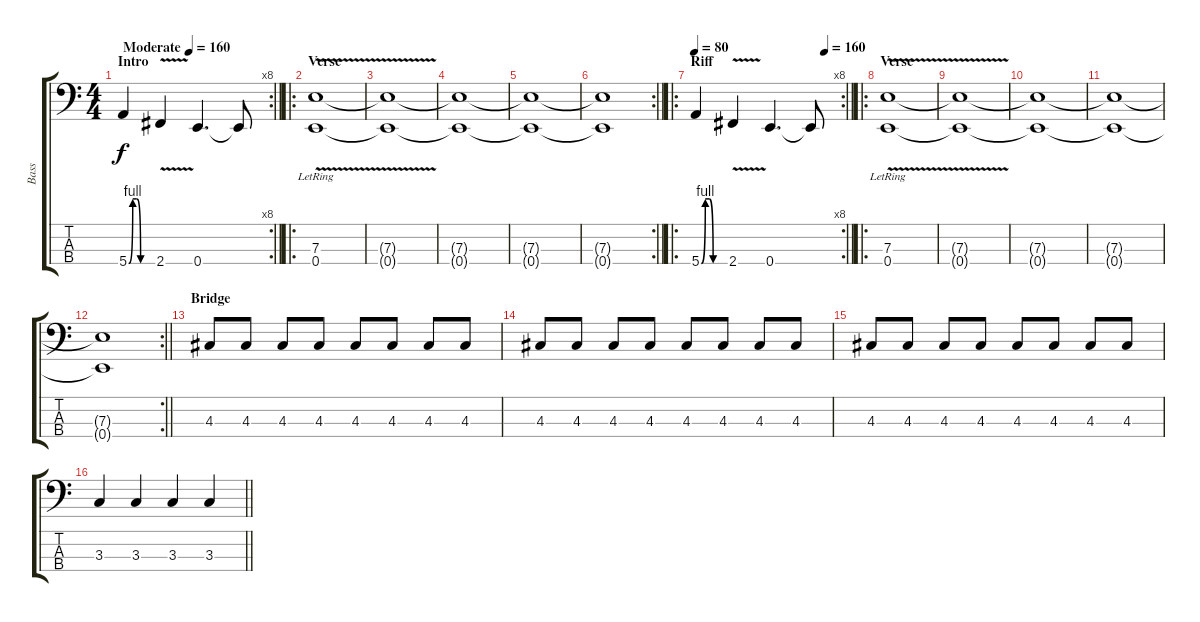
\track ("Bass" "Bass") {instrument electricbassfinger}
\staff {score tabs}
\tuning (G2 D2 A1 E1) {hide}
\rc 8
\ts (4 4)
\section ("" "Intro")
\tempo (160 "Moderate")
\tempo 80
\tempo (160 "Moderate")
\clef f4
\barLineRight lightlight
\ks c
5.4{be (custom 0 0 10 4 20 4 30 0 60 0)}.4{dy f volume 16 instrument electricbassfinger} 2.4{v}.4 0.4.4{d} 0.4{t}.8 |
\ro
\section ("" "Verse")
(7.3{v lr} 0.4{v lr}).1{instrument electricbassfinger} |
(7.3{t} 0.4{t}).1 |
(7.3{t} 0.4{t}).1 |
(7.3{t} 0.4{t}).1 |
\rc 2
\barLineRight lightlight
(7.3{t} 0.4{t}).1 |
\ro
\rc 8
\section ("" "Riff")
\tempo 80
\tempo (160 0.890625)
\barLineRight lightlight
5.4{be (custom 0 0 10 4 20 4 30 0 60 0)}.4{volume 16 instrument electricbassfinger} 2.4{v}.4 0.4.4{d} 0.4{t}.8 |
\ro
\section ("" "Verse")
(7.3{v lr} 0.4{v lr}).1{instrument electricbassfinger} |
(7.3{t} 0.4{t}).1 |
(7.3{t} 0.4{t}).1 |
(7.3{t} 0.4{t}).1 |
\rc 2
\barLineRight lightlight
(7.3{t} 0.4{t}).1 |
\section ("" "Bridge")
4.3.8{volume 16} 4.3.8 4.3.8 4.3.8 4.3.8 4.3.8 4.3.8 4.3.8 |
4.3.8 4.3.8 4.3.8 4.3.8 4.3.8 4.3.8 4.3.8 4.3.8 |
4.3.8 4.3.8 4.3.8 4.3.8 4.3.8 4.3.8 4.3.8 4.3.8 |
\barLineRight lightlight
3.3.4 3.3.4 3.3.4 3.3.4
